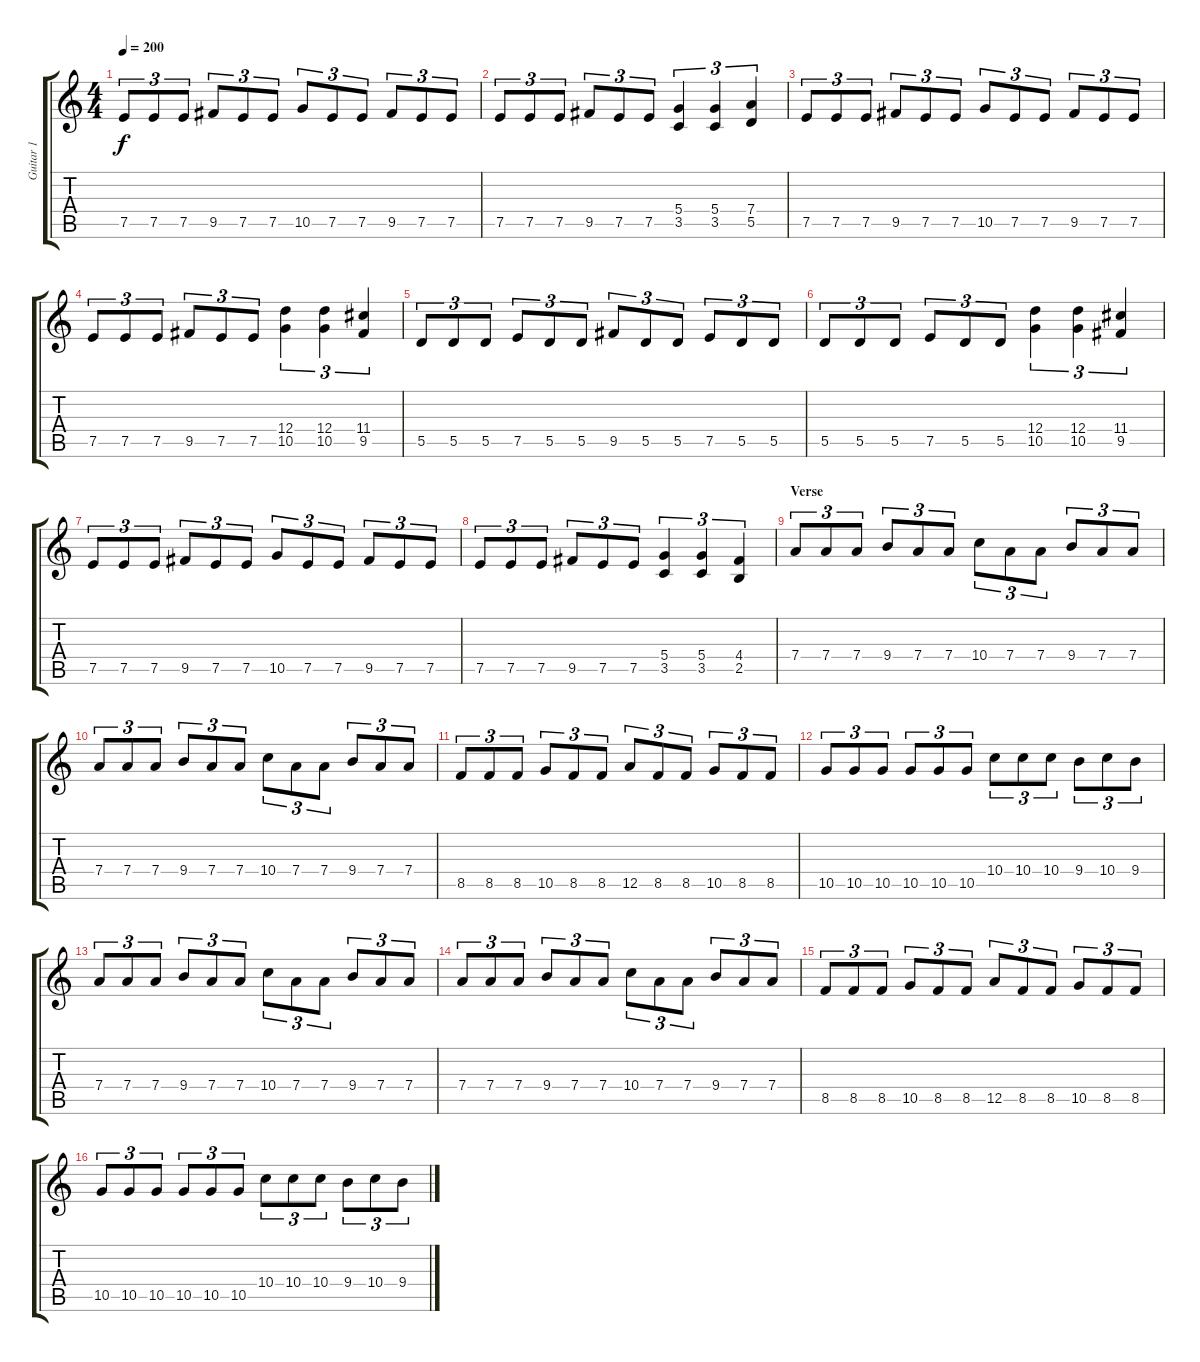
\track ("Guitar 1" "Guitar 1") {instrument distortionguitar}
\staff {score tabs}
\tuning (E4 B3 G3 D3 A2 E2) {hide}
\ts (4 4)
\tempo 200
\clef g2
\ks c
7.5.8{tu (3 2) dy f} 7.5.8{tu (3 2)} 7.5.8{tu (3 2)} 9.5.8{tu (3 2)} 7.5.8{tu (3 2)} 7.5.8{tu (3 2)} 10.5.8{tu (3 2)} 7.5.8{tu (3 2)} 7.5.8{tu (3 2)} 9.5.8{tu (3 2)} 7.5.8{tu (3 2)} 7.5.8{tu (3 2)} |
7.5.8{tu (3 2)} 7.5.8{tu (3 2)} 7.5.8{tu (3 2)} 9.5.8{tu (3 2)} 7.5.8{tu (3 2)} 7.5.8{tu (3 2)} (5.4 3.5).4{tu (3 2)} (5.4 3.5).4{tu (3 2)} (7.4 5.5).4{tu (3 2)} |
7.5.8{tu (3 2)} 7.5.8{tu (3 2)} 7.5.8{tu (3 2)} 9.5.8{tu (3 2)} 7.5.8{tu (3 2)} 7.5.8{tu (3 2)} 10.5.8{tu (3 2)} 7.5.8{tu (3 2)} 7.5.8{tu (3 2)} 9.5.8{tu (3 2)} 7.5.8{tu (3 2)} 7.5.8{tu (3 2)} |
7.5.8{tu (3 2)} 7.5.8{tu (3 2)} 7.5.8{tu (3 2)} 9.5.8{tu (3 2)} 7.5.8{tu (3 2)} 7.5.8{tu (3 2)} (12.4 10.5).4{tu (3 2)} (12.4 10.5).4{tu (3 2)} (11.4 9.5).4{tu (3 2)} |
5.5.8{tu (3 2)} 5.5.8{tu (3 2)} 5.5.8{tu (3 2)} 7.5.8{tu (3 2)} 5.5.8{tu (3 2)} 5.5.8{tu (3 2)} 9.5.8{tu (3 2)} 5.5.8{tu (3 2)} 5.5.8{tu (3 2)} 7.5.8{tu (3 2)} 5.5.8{tu (3 2)} 5.5.8{tu (3 2)} |
5.5.8{tu (3 2)} 5.5.8{tu (3 2)} 5.5.8{tu (3 2)} 7.5.8{tu (3 2)} 5.5.8{tu (3 2)} 5.5.8{tu (3 2)} (12.4 10.5).4{tu (3 2)} (12.4 10.5).4{tu (3 2)} (11.4 9.5).4{tu (3 2)} |
7.5.8{tu (3 2)} 7.5.8{tu (3 2)} 7.5.8{tu (3 2)} 9.5.8{tu (3 2)} 7.5.8{tu (3 2)} 7.5.8{tu (3 2)} 10.5.8{tu (3 2)} 7.5.8{tu (3 2)} 7.5.8{tu (3 2)} 9.5.8{tu (3 2)} 7.5.8{tu (3 2)} 7.5.8{tu (3 2)} |
7.5.8{tu (3 2)} 7.5.8{tu (3 2)} 7.5.8{tu (3 2)} 9.5.8{tu (3 2)} 7.5.8{tu (3 2)} 7.5.8{tu (3 2)} (5.4 3.5).4{tu (3 2)} (5.4 3.5).4{tu (3 2)} (4.4 2.5).4{tu (3 2)} |
\section ("" "Verse")
7.4.8{tu (3 2)} 7.4.8{tu (3 2)} 7.4.8{tu (3 2)} 9.4.8{tu (3 2)} 7.4.8{tu (3 2)} 7.4.8{tu (3 2)} 10.4.8{tu (3 2)} 7.4.8{tu (3 2)} 7.4.8{tu (3 2)} 9.4.8{tu (3 2)} 7.4.8{tu (3 2)} 7.4.8{tu (3 2)} |
7.4.8{tu (3 2)} 7.4.8{tu (3 2)} 7.4.8{tu (3 2)} 9.4.8{tu (3 2)} 7.4.8{tu (3 2)} 7.4.8{tu (3 2)} 10.4.8{tu (3 2)} 7.4.8{tu (3 2)} 7.4.8{tu (3 2)} 9.4.8{tu (3 2)} 7.4.8{tu (3 2)} 7.4.8{tu (3 2)} |
8.5.8{tu (3 2)} 8.5.8{tu (3 2)} 8.5.8{tu (3 2)} 10.5.8{tu (3 2)} 8.5.8{tu (3 2)} 8.5.8{tu (3 2)} 12.5.8{tu (3 2)} 8.5.8{tu (3 2)} 8.5.8{tu (3 2)} 10.5.8{tu (3 2)} 8.5.8{tu (3 2)} 8.5.8{tu (3 2)} |
10.5.8{tu (3 2)} 10.5.8{tu (3 2)} 10.5.8{tu (3 2)} 10.5.8{tu (3 2)} 10.5.8{tu (3 2)} 10.5.8{tu (3 2)} 10.4.8{tu (3 2)} 10.4.8{tu (3 2)} 10.4.8{tu (3 2)} 9.4.8{tu (3 2)} 10.4.8{tu (3 2)} 9.4.8{tu (3 2)} |
7.4.8{tu (3 2)} 7.4.8{tu (3 2)} 7.4.8{tu (3 2)} 9.4.8{tu (3 2)} 7.4.8{tu (3 2)} 7.4.8{tu (3 2)} 10.4.8{tu (3 2)} 7.4.8{tu (3 2)} 7.4.8{tu (3 2)} 9.4.8{tu (3 2)} 7.4.8{tu (3 2)} 7.4.8{tu (3 2)} |
7.4.8{tu (3 2)} 7.4.8{tu (3 2)} 7.4.8{tu (3 2)} 9.4.8{tu (3 2)} 7.4.8{tu (3 2)} 7.4.8{tu (3 2)} 10.4.8{tu (3 2)} 7.4.8{tu (3 2)} 7.4.8{tu (3 2)} 9.4.8{tu (3 2)} 7.4.8{tu (3 2)} 7.4.8{tu (3 2)} |
8.5.8{tu (3 2)} 8.5.8{tu (3 2)} 8.5.8{tu (3 2)} 10.5.8{tu (3 2)} 8.5.8{tu (3 2)} 8.5.8{tu (3 2)} 12.5.8{tu (3 2)} 8.5.8{tu (3 2)} 8.5.8{tu (3 2)} 10.5.8{tu (3 2)} 8.5.8{tu (3 2)} 8.5.8{tu (3 2)} |
10.5.8{tu (3 2)} 10.5.8{tu (3 2)} 10.5.8{tu (3 2)} 10.5.8{tu (3 2)} 10.5.8{tu (3 2)} 10.5.8{tu (3 2)} 10.4.8{tu (3 2)} 10.4.8{tu (3 2)} 10.4.8{tu (3 2)} 9.4.8{tu (3 2)} 10.4.8{tu (3 2)} 9.4.8{tu (3 2)}
